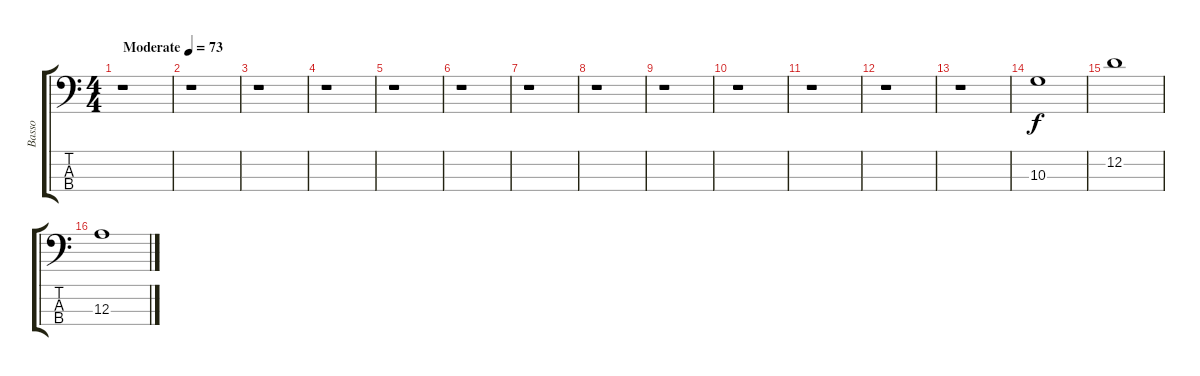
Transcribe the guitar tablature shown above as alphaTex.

\track ("Basso" "Basso") {instrument electricbassfinger}
\staff {score tabs}
\tuning (G2 D2 A1 E1) {hide}
\ts (4 4)
\tempo (73 "Moderate")
\clef f4
\ks c
r.1{dy f instrument electricbassfinger} |
r.1 |
r.1 |
r.1 |
r.1 |
r.1 |
r.1 |
r.1 |
r.1 |
r.1 |
r.1 |
r.1 |
r.1 |
10.3.1 |
12.2.1 |
12.3.1
